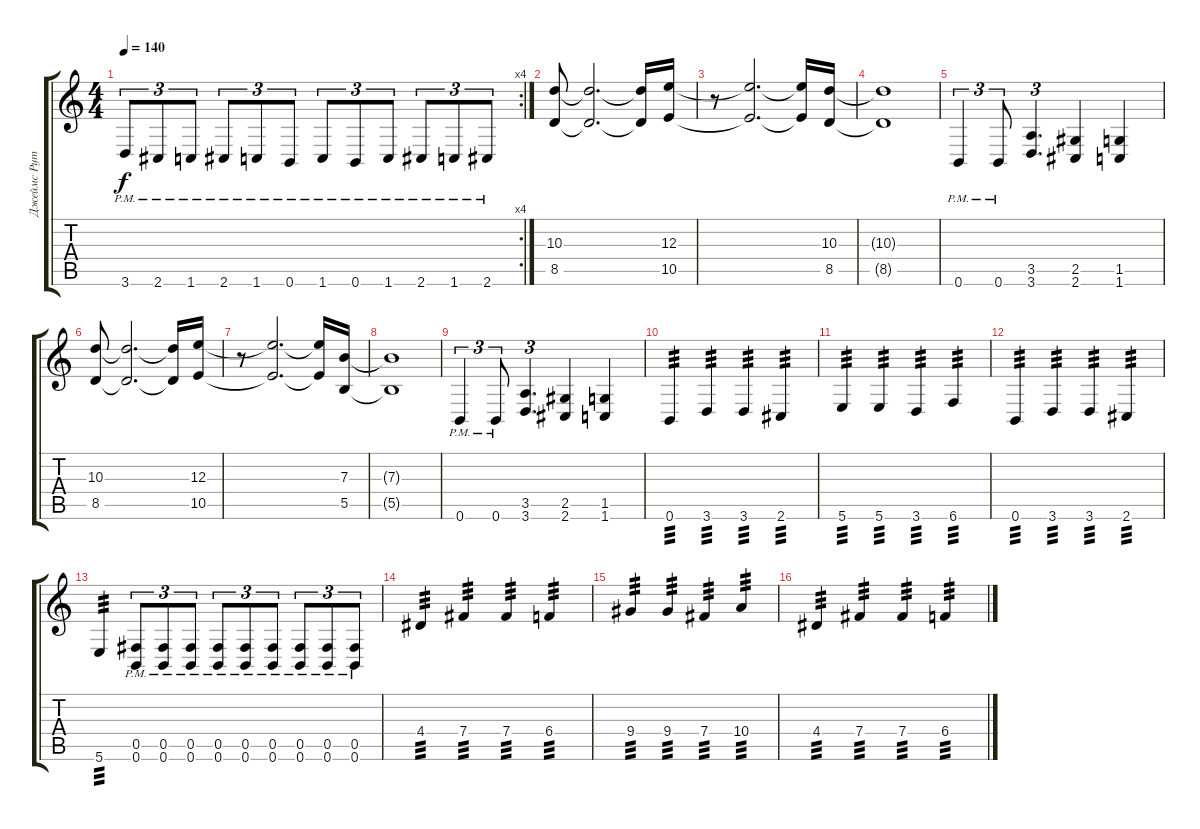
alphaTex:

\track ("Джеймс Рут #4" "Джеймс Рут") {instrument distortionguitar}
\staff {score tabs}
\tuning (Db4 Ab3 E3 B2 Gb2 B1) {hide}
\rc 4
\ts (4 4)
\tempo 140
\clef g2
\ks c
3.6{pm}.8{tu (3 2) dy f} 2.6{pm}.8{tu (3 2)} 1.6{pm}.8{tu (3 2)} 2.6{pm}.8{tu (3 2)} 1.6{pm}.8{tu (3 2)} 0.6{pm}.8{tu (3 2)} 1.6{pm}.8{tu (3 2)} 0.6{pm}.8{tu (3 2)} 1.6{pm}.8{tu (3 2)} 2.6{pm}.8{tu (3 2)} 1.6{pm}.8{tu (3 2)} 2.6{pm}.8{tu (3 2)} |
(10.3 8.5).8 (10.3{t} 8.5{t}).2{d} (10.3{t} 8.5{t}).16 (12.3 10.5).16 |
r.8 (12.3{t} 10.5{t}).2{d} (12.3{t} 10.5{t}).16 (10.3 8.5).16 |
(10.3{t} 8.5{t}).1 |
0.6{pm}.4{tu (3 2)} 0.6{pm}.8{tu (3 2)} (3.5 3.6).4{d tu (3 2)} (2.5 2.6).4 (1.5 1.6).4 |
(10.3 8.5).8 (10.3{t} 8.5{t}).2{d} (10.3{t} 8.5{t}).16 (12.3 10.5).16 |
r.8 (12.3{t} 10.5{t}).2{d} (12.3{t} 10.5{t}).16 (7.3 5.5).16 |
(7.3{t} 5.5{t}).1 |
0.6{pm}.4{tu (3 2)} 0.6{pm}.8{tu (3 2)} (3.5 3.6).4{d tu (3 2)} (2.5 2.6).4 (1.5 1.6).4 |
0.6.4{tp 3} 3.6.4{tp 3} 3.6.4{tp 3} 2.6.4{tp 3} |
5.6.4{tp 3} 5.6.4{tp 3} 3.6.4{tp 3} 6.6.4{tp 3} |
0.6.4{tp 3} 3.6.4{tp 3} 3.6.4{tp 3} 2.6.4{tp 3} |
5.6.4{tp 3} (0.5{pm} 0.6{pm}).8{tu (3 2)} (0.5{pm} 0.6{pm}).8{tu (3 2)} (0.5{pm} 0.6{pm}).8{tu (3 2)} (0.5{pm} 0.6{pm}).8{tu (3 2)} (0.5{pm} 0.6{pm}).8{tu (3 2)} (0.5{pm} 0.6{pm}).8{tu (3 2)} (0.5{pm} 0.6{pm}).8{tu (3 2)} (0.5{pm} 0.6{pm}).8{tu (3 2)} (0.5{pm} 0.6{pm}).8{tu (3 2)} |
4.4.4{tp 3} 7.4.4{tp 3} 7.4.4{tp 3} 6.4.4{tp 3} |
9.4.4{tp 3} 9.4.4{tp 3} 7.4.4{tp 3} 10.4.4{tp 3} |
4.4.4{tp 3} 7.4.4{tp 3} 7.4.4{tp 3} 6.4.4{tp 3}
